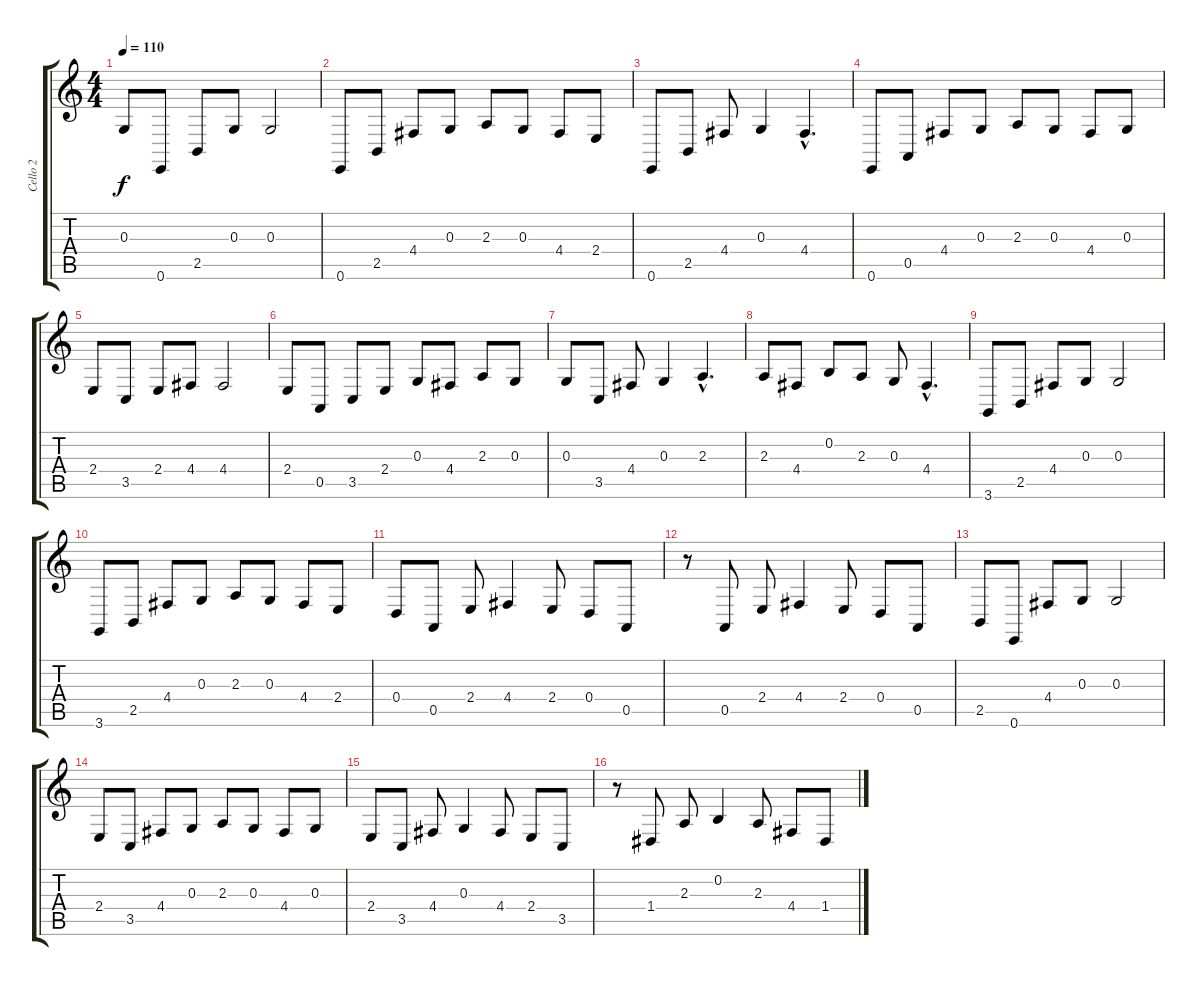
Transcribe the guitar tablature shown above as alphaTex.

\track ("Cello 2" "Cello 2") {instrument cello}
\staff {score tabs}
\tuning (E4 B3 G3 D3 A2 E2) {hide}
\ts (4 4)
\tempo 110
\clef g2
\ks c
0.3.8{dy f} 0.6.8 2.5.8 0.3.8 0.3.2 |
0.6.8 2.5.8 4.4.8 0.3.8 2.3.8 0.3.8 4.4.8 2.4.8 |
0.6.8 2.5.8 4.4.8 0.3.4 4.4{hac}.4{d} |
0.6.8 0.5.8 4.4.8 0.3.8 2.3.8 0.3.8 4.4.8 0.3.8 |
2.4.8 3.5.8 2.4.8 4.4.8 4.4.2 |
2.4.8 0.5.8 3.5.8 2.4.8 0.3.8 4.4.8 2.3.8 0.3.8 |
0.3.8 3.5.8 4.4.8 0.3.4 2.3{hac}.4{d} |
2.3.8 4.4.8 0.2.8 2.3.8 0.3.8 4.4{hac}.4{d} |
3.6.8 2.5.8 4.4.8 0.3.8 0.3.2 |
3.6.8 2.5.8 4.4.8 0.3.8 2.3.8 0.3.8 4.4.8 2.4.8 |
0.4.8 0.5.8 2.4.8 4.4.4 2.4.8 0.4.8 0.5.8 |
r.8 0.5.8 2.4.8 4.4.4 2.4.8 0.4.8 0.5.8 |
2.5.8 0.6.8 4.4.8 0.3.8 0.3.2 |
2.4.8 3.5.8 4.4.8 0.3.8 2.3.8 0.3.8 4.4.8 0.3.8 |
2.4.8 3.5.8 4.4.8 0.3.4 4.4.8 2.4.8 3.5.8 |
r.8 1.4.8 2.3.8 0.2.4 2.3.8 4.4.8 1.4.8
